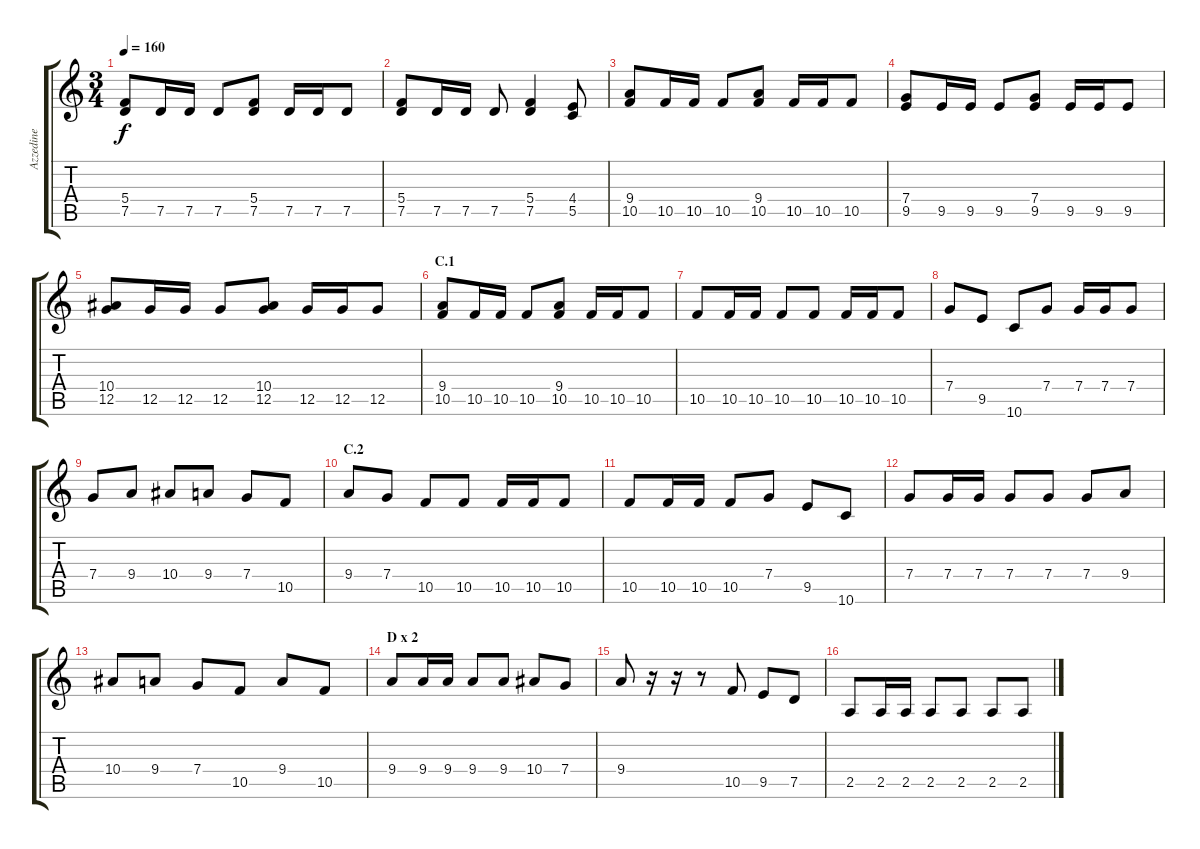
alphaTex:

\track ("Azzedine" "Azzedine") {instrument distortionguitar}
\staff {score tabs}
\tuning (D4 A3 F3 C3 G2 D2) {hide}
\ts (3 4)
\tempo 160
\clef g2
\ks c
(5.4 7.5).8{dy f} 7.5.16 7.5.16 7.5.8 (5.4 7.5).8 7.5.16 7.5.16 7.5.8 |
(5.4 7.5).8 7.5.16 7.5.16 7.5.8 (5.4 7.5).4 (4.4 5.5).8 |
(9.4 10.5).8 10.5.16 10.5.16 10.5.8 (9.4 10.5).8 10.5.16 10.5.16 10.5.8 |
(7.4 9.5).8 9.5.16 9.5.16 9.5.8 (7.4 9.5).8 9.5.16 9.5.16 9.5.8 |
(10.4 12.5).8 12.5.16 12.5.16 12.5.8 (10.4 12.5).8 12.5.16 12.5.16 12.5.8 |
\section ("" "C.1")
(9.4 10.5).8 10.5.16 10.5.16 10.5.8 (9.4 10.5).8 10.5.16 10.5.16 10.5.8 |
10.5.8 10.5.16 10.5.16 10.5.8 10.5.8 10.5.16 10.5.16 10.5.8 |
7.4.8 9.5.8 10.6.8 7.4.8 7.4.16 7.4.16 7.4.8 |
7.4.8 9.4.8 10.4.8 9.4.8 7.4.8 10.5.8 |
\section ("" "C.2")
9.4.8 7.4.8 10.5.8 10.5.8 10.5.16 10.5.16 10.5.8 |
10.5.8 10.5.16 10.5.16 10.5.8 7.4.8 9.5.8 10.6.8 |
7.4.8 7.4.16 7.4.16 7.4.8 7.4.8 7.4.8 9.4.8 |
10.4.8 9.4.8 7.4.8 10.5.8 9.4.8 10.5.8 |
\section ("" "D x 2")
9.4.8 9.4.16 9.4.16 9.4.8 9.4.8 10.4.8 7.4.8 |
9.4.8 r.16 r.16 r.8 10.5.8 9.5.8 7.5.8 |
2.5.8 2.5.16 2.5.16 2.5.8 2.5.8 2.5.8 2.5.8
